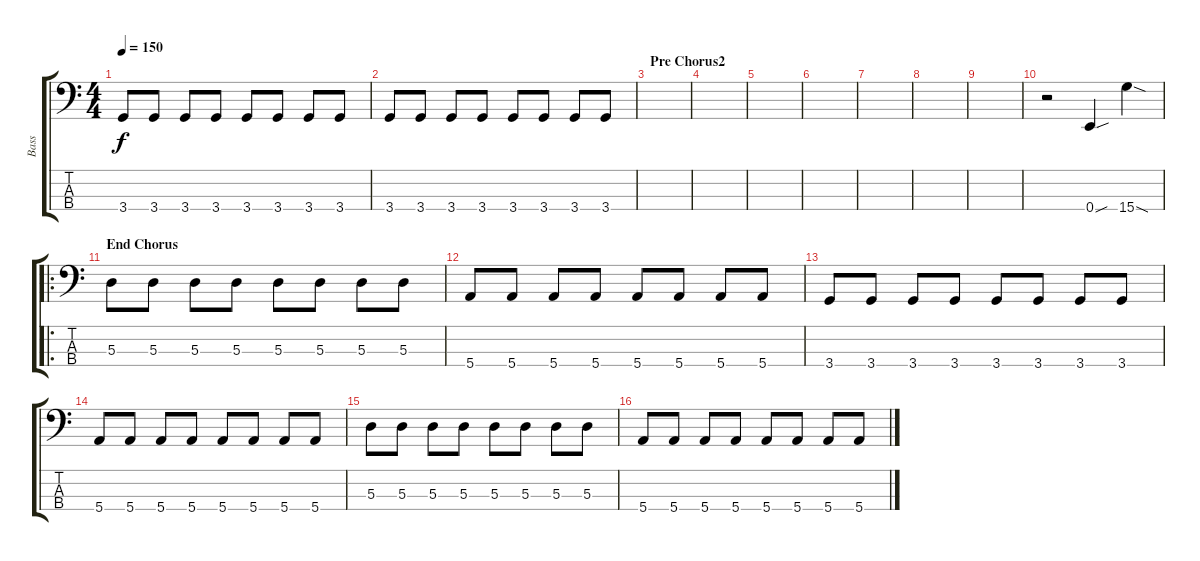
\track ("Bass" "Bass") {instrument electricbasspick}
\staff {score tabs}
\tuning (G2 D2 A1 E1) {hide}
\ts (4 4)
\tempo 150
\clef f4
\ks c
3.4.8{dy f} 3.4.8 3.4.8 3.4.8 3.4.8 3.4.8 3.4.8 3.4.8 |
3.4.8 3.4.8 3.4.8 3.4.8 3.4.8 3.4.8 3.4.8 3.4.8 |
\section ("" "Pre Chorus2")
|
|
|
|
|
|
|
r.2 0.4{sou}.4 15.4{sod}.4 |
\ro
\section ("" "End Chorus")
5.3.8 5.3.8 5.3.8 5.3.8 5.3.8 5.3.8 5.3.8 5.3.8 |
5.4.8 5.4.8 5.4.8 5.4.8 5.4.8 5.4.8 5.4.8 5.4.8 |
3.4.8 3.4.8 3.4.8 3.4.8 3.4.8 3.4.8 3.4.8 3.4.8 |
5.4.8 5.4.8 5.4.8 5.4.8 5.4.8 5.4.8 5.4.8 5.4.8 |
5.3.8 5.3.8 5.3.8 5.3.8 5.3.8 5.3.8 5.3.8 5.3.8 |
5.4.8 5.4.8 5.4.8 5.4.8 5.4.8 5.4.8 5.4.8 5.4.8
